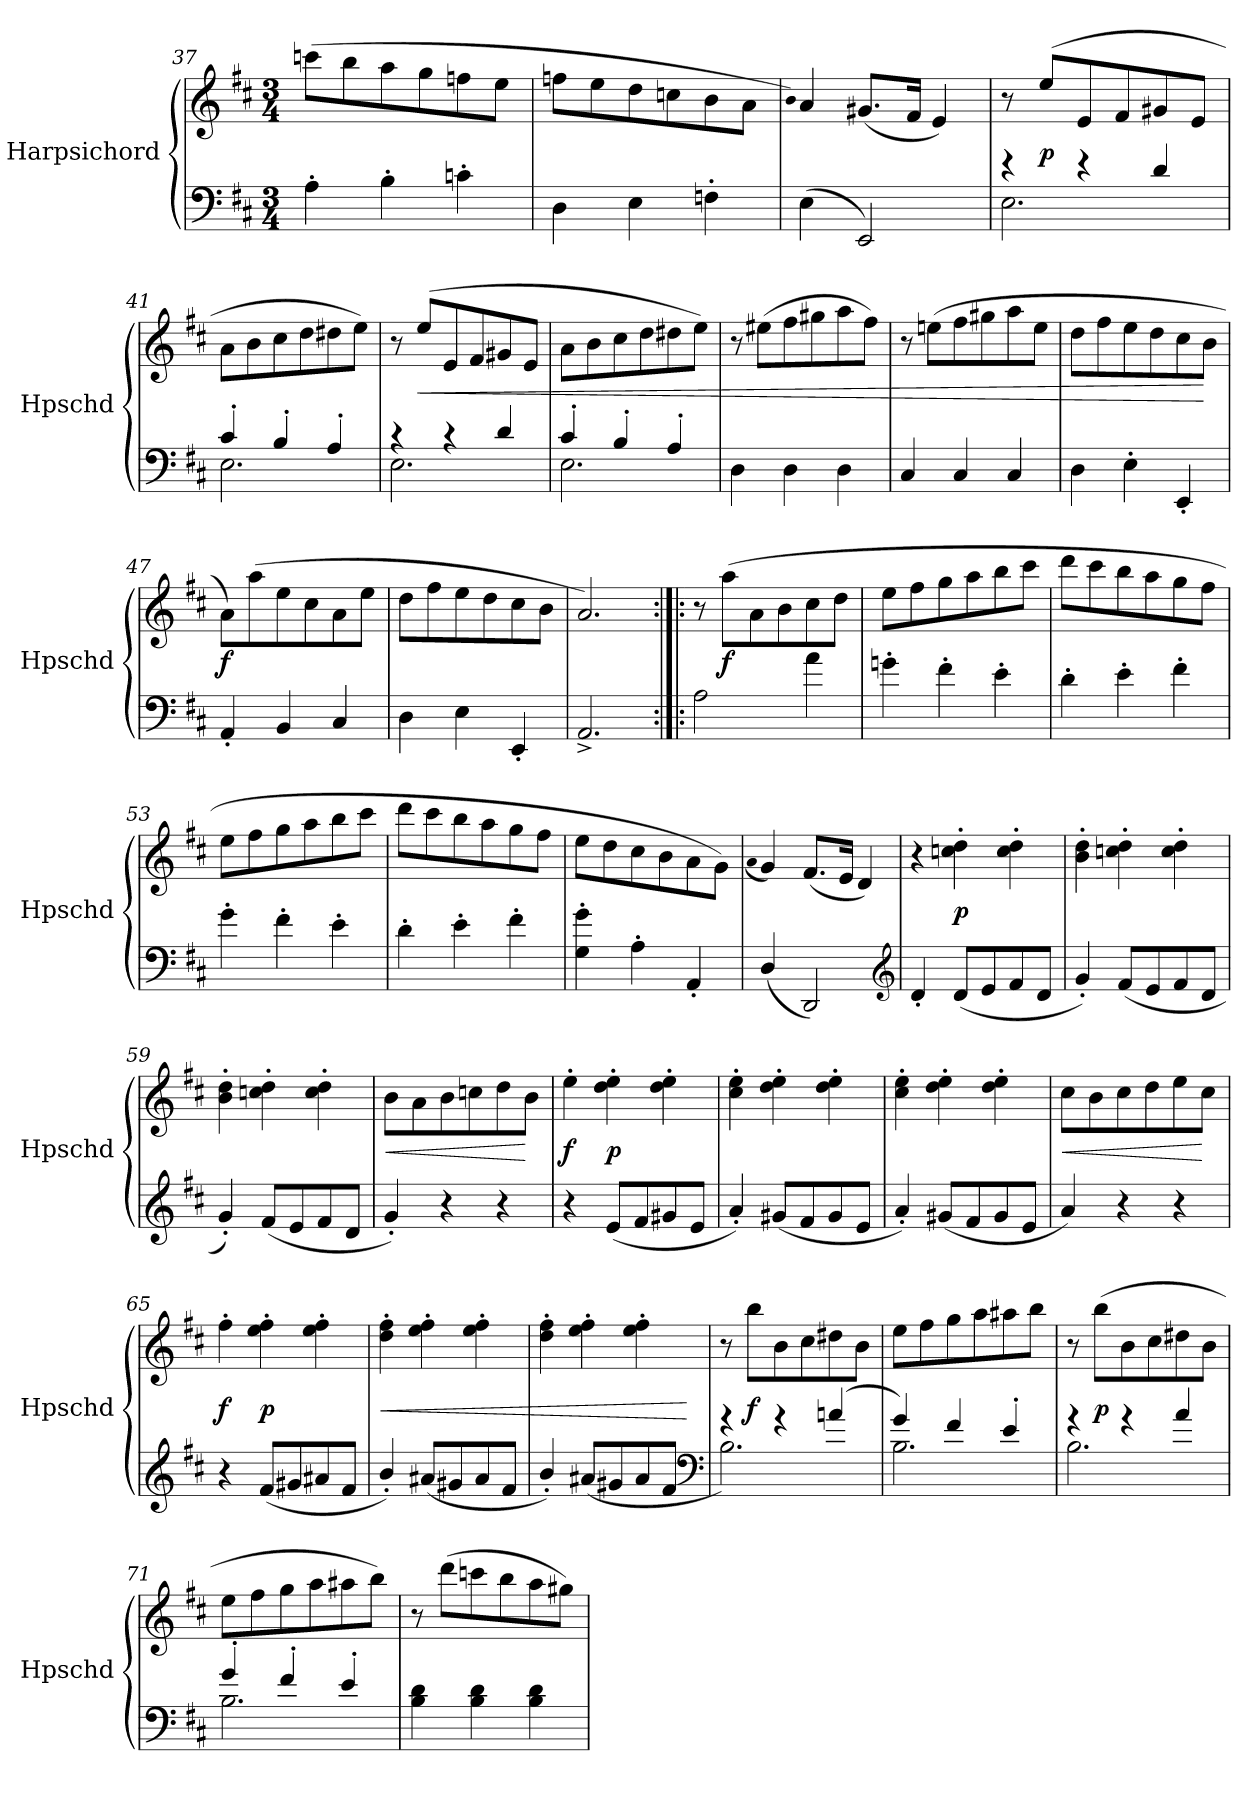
**kern	**kern	**dynam
*part1	*part1	*part1
*staff2	*staff1	*staff1/2
*I"Harpsichord	*	*
*I'Hpschd	*	*
*clefF4	*clefG2	*
*k[f#c#]	*k[f#c#]	*
*D:	*D:	*
*M3/4	*M3/4	*
=37	=37	=37
4A'\	(8cccn\L	.
.	8bb\	.
4B'\	8aa\	.
.	8gg\	.
4cn'\	8ffn\	.
.	8ee\J	.
=38	=38	=38
4D\	8ffn\L	.
.	8ee\	.
4E\	8dd\	.
.	8ccn\	.
4Fn'\	8b\	.
.	8a\J	.
=39	=39	=39
.	qb)	.
(4E\	4a/	.
2EE/)	(8.g#X/L	.
.	16f#/Jk	.
.	4e/)	.
=40	=40	=40
*^	*	*
4r	2.E\	8r	.
.	.	(8ee/L	p
4r	.	8e/	.
.	.	8f#/	.
4d/	.	8g#X/	.
.	.	8e/J	.
=41	=41	=41	=41
4c#'/	2.E\	8a\L	.
.	.	8b\	.
4B'/	.	8cc#\	.
.	.	8dd\	.
4A'/	.	8dd#X\	.
.	.	8ee\J)	.
=42	=42	=42	=42
4r	2.E\	8r	.
.	.	(8ee/L	<
4r	.	8e/	.
.	.	8f#/	.
4d/	.	8g#X/	.
.	.	8e/J	.
=43	=43	=43	=43
4c#'/	2.E\	8a\L	.
.	.	8b\	.
4B'/	.	8cc#\	.
.	.	8dd\	.
4A'/	.	8dd#X\	.
.	.	8ee\J)	.
*v	*v	*	*
=44	=44	=44
4D\	8r	.
.	(8ee#X\L	.
4D\	8ff#\	.
.	8gg#X\	.
4D\	8aa\	.
.	8ff#\J)	.
=45	=45	=45
4C#/	8r	.
.	(8een\L	.
4C#/	8ff#\	.
.	8gg#X\	.
4C#/	8aa\	.
.	8ee\J	.
=46	=46	=46
4D\	8dd\L	.
.	8ff#\	.
4E'\	8ee\	.
.	8dd\	.
4EE'/	8cc#\	.
.	8b\J	[
=47	=47	=47
4AA'/	8a\L)	f
.	(8aa\	.
4BB/	8ee\	.
.	8cc#\	.
4C#/	8a\	.
.	8ee\J	.
=48	=48	=48
4D\	8dd\L	.
.	8ff#\	.
4E\	8ee\	.
.	8dd\	.
4EE'/	8cc#\	.
.	8b\J	.
=49	=49	=49
2.AA^/	2.a/)	.
=50:|!|:	=50:|!|:	=50:|!|:
2A\	8r	.
.	(8aa\L	f
.	8a\	.
.	8b\	.
4a\	8cc#\	.
.	8dd\J	.
=51	=51	=51
4gn'\	8ee\L	.
.	8ff#\	.
4f#'\	8gg\	.
.	8aa\	.
4e'\	8bb\	.
.	8ccc#\J	.
=52	=52	=52
4d'\	8ddd\L	.
.	8ccc#\	.
4e'\	8bb\	.
.	8aa\	.
4f#'\	8gg\	.
.	8ff#\J	.
=53	=53	=53
4g'\	8ee\L	.
.	8ff#\	.
4f#'\	8gg\	.
.	8aa\	.
4e'\	8bb\	.
.	8ccc#\J	.
=54	=54	=54
4d'\	8ddd\L	.
.	8ccc#\	.
4e'\	8bb\	.
.	8aa\	.
4f#'\	8gg\	.
.	8ff#\J	.
=55	=55	=55
4G'\ 4g'\	8ee\L	.
.	8dd\	.
4A'\	8cc#\	.
.	8b\	.
4AA'/	8a\	.
.	8g\J)	.
=56	=56	=56
.	(qa	.
(4D/	4g/)	.
2DD/)	(8.f#/L	.
.	16e/Jk	.
.	4d/)	.
*clefG2	*	*
=57	=57	=57
4d'/	4r	.
(8d/L	4ccn'\ 4dd'\	p
8e/	.	.
8f#/	4cc'\ 4dd'\	.
8d/J	.	.
=58	=58	=58
4g'/)	4b'\ 4dd'\	.
(8f#/L	4ccn'\ 4dd'\	.
8e/	.	.
8f#/	4cc'\ 4dd'\	.
8d/J	.	.
=59	=59	=59
4g'/)	4b'\ 4dd'\	.
(8f#/L	4ccn'\ 4dd'\	.
8e/	.	.
8f#/	4cc'\ 4dd'\	.
8d/J	.	.
=60	=60	=60
4g'/)	8b\L	<
.	8a\	.
4r	8b\	.
.	8ccn\	.
4r	8dd\	.
.	8b\J	[
=61	=61	=61
4r	4ee'\	f
(8e/L	4dd'\ 4ee'\	p
8f#/	.	.
8g#X/	4dd'\ 4ee'\	.
8e/J	.	.
=62	=62	=62
4a'/)	4cc#'\ 4ee'\	.
(8g#X/L	4dd'\ 4ee'\	.
8f#/	.	.
8g#/	4dd'\ 4ee'\	.
8e/J	.	.
=63	=63	=63
4a'/)	4cc#'\ 4ee'\	.
(8g#X/L	4dd'\ 4ee'\	.
8f#/	.	.
8g#/	4dd'\ 4ee'\	.
8e/J	.	.
=64	=64	=64
4a/)	8cc#\L	<
.	8b\	.
4r	8cc#\	.
.	8dd\	.
4r	8ee\	.
.	8cc#\J	[
=65	=65	=65
4r	4ff#'\	f
(8f#/L	4ee'\ 4ff#'\	p
8g#X/	.	.
8a#X/	4ee'\ 4ff#'\	.
8f#/J	.	.
=66	=66	=66
4b'/)	4dd'\ 4ff#'\	<
(8a#X/L	4ee'\ 4ff#'\	.
8g#X/	.	.
8a#/	4ee'\ 4ff#'\	.
8f#/J	.	.
=67	=67	=67
4b'/)	4dd'\ 4ff#'\	.
(8a#X/L	4ee'\ 4ff#'\	.
8g#X/	.	.
8a#/	4ee'\ 4ff#'\	.
8f#/J	.	.
*clefF4	*	*
.	.	[
=68	=68	=68
*^	*	*
4r	2.B\)	8r	.
.	.	8bb\L	f
4r	.	8b\	.
.	.	8cc#\	.
(4an/	.	8dd#X\	.
.	.	8b\J	.
=69	=69	=69	=69
4g/)	2.B\	8ee\L	.
.	.	8ff#\	.
4f#/	.	8gg\	.
.	.	8aa\	.
4e'/	.	8aa#X\	.
.	.	8bb\J	.
=70	=70	=70	=70
4r	2.B\	8r	.
.	.	(8bb\L	p
4r	.	8b\	.
.	.	8cc#\	.
4a/	.	8dd#X\	.
.	.	8b\J	.
=71	=71	=71	=71
4g'/	2.B\	8ee\L	.
.	.	8ff#\	.
4f#'/	.	8gg\	.
.	.	8aa\	.
4e'/	.	8aa#X\	.
.	.	8bb\J)	.
*v	*v	*	*
=72	=72	=72
4B\ 4d\	8r	.
.	(8ddd\L	.
4B\ 4d\	8cccn\	.
.	8bb\	.
4B\ 4d\	8aa\	.
.	8gg#X\J)	.
=	=	=
*-	*-	*-
